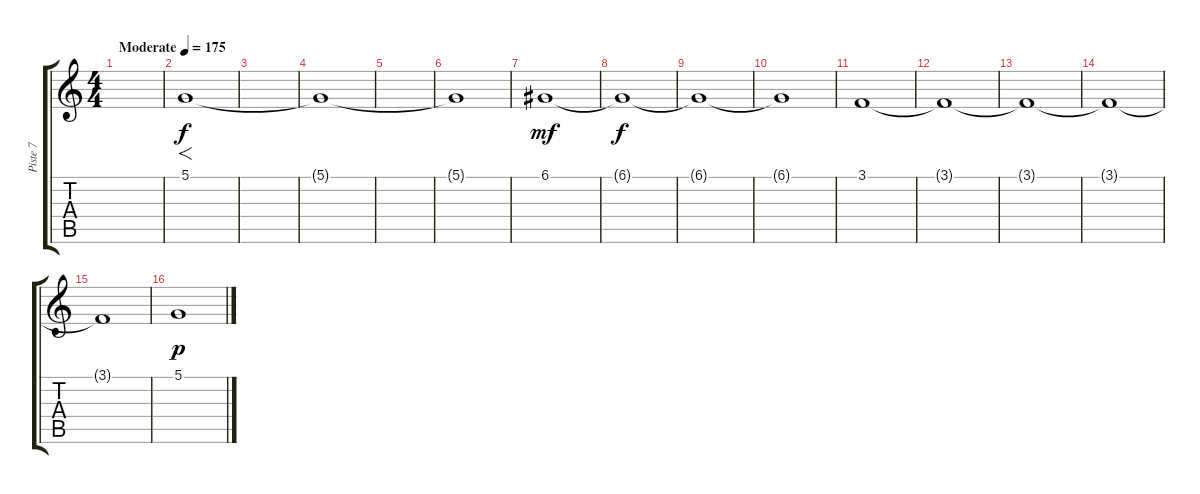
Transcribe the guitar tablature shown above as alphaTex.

\track ("Piste 7" "Piste 7") {instrument choiraahs}
\staff {score tabs}
\tuning (D4 A3 F3 C3 G2 C2) {hide}
\ts (4 4)
\tempo (175 "Moderate")
\clef g2
\ks c
|
5.1.1{f} |
|
5.1{t}.1 |
|
5.1{t}.1 |
6.1.1{dy mf} |
6.1{t}.1{dy f} |
6.1{t}.1 |
6.1{t}.1 |
3.1.1 |
3.1{t}.1 |
3.1{t}.1 |
3.1{t}.1 |
3.1{t}.1 |
5.1.1{dy p}
